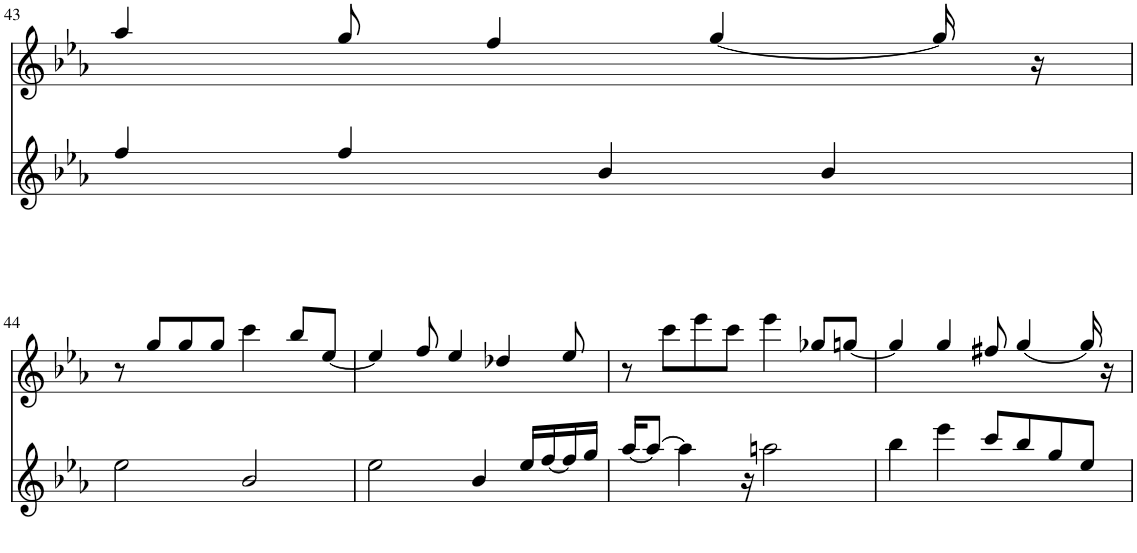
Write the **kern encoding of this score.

**kern	**kern
*part2	*part1
*staff2	*staff1
*I"Contrabass	*I"Piano
*I'Cb	*I'Pno
!!LO:PB:g=z
*clefG2	*clefG2
*Trd7c12	*
*k[b-e-a-]	*k[b-e-a-]
*M4/4	*M4/4
=43	=43
4ff/	4aa-/
4ff/	8gg/
.	4ff/
4b-/	.
.	[4gg/
4b-/	.
.	16gg/]
.	16r
!!LO:LB:g=z
=44	=44
2ee-\	8r
.	8gg/L
.	8gg/
.	8gg/J
2b-/	4ccc\
.	8bb-/L
.	[8ee-/J
=45	=45
2ee-\	4ee-/]
.	8ff/
.	4ee-/
4b-/	.
.	4dd-X/
16ee-/LL	.
[16ff/	.
16ff/]	8ee-/
16gg/JJ	.
=46	=46
[16aa-/KL	8r
8aa-/J_	.
.	8ccc\L
4aa-\]	.
.	8eee-\
.	8ccc\J
16r	.
2aan\	4eee-\
.	8gg-X/L
.	[8ggn/J
=47	=47
4bb-\	4gg/]
4eee-\	4gg/
8ccc/L	8ff#X/
8bb-/	[4gg/
8gg/	.
8ee-/J	16gg/]
.	16r
=	=
*-	*-
